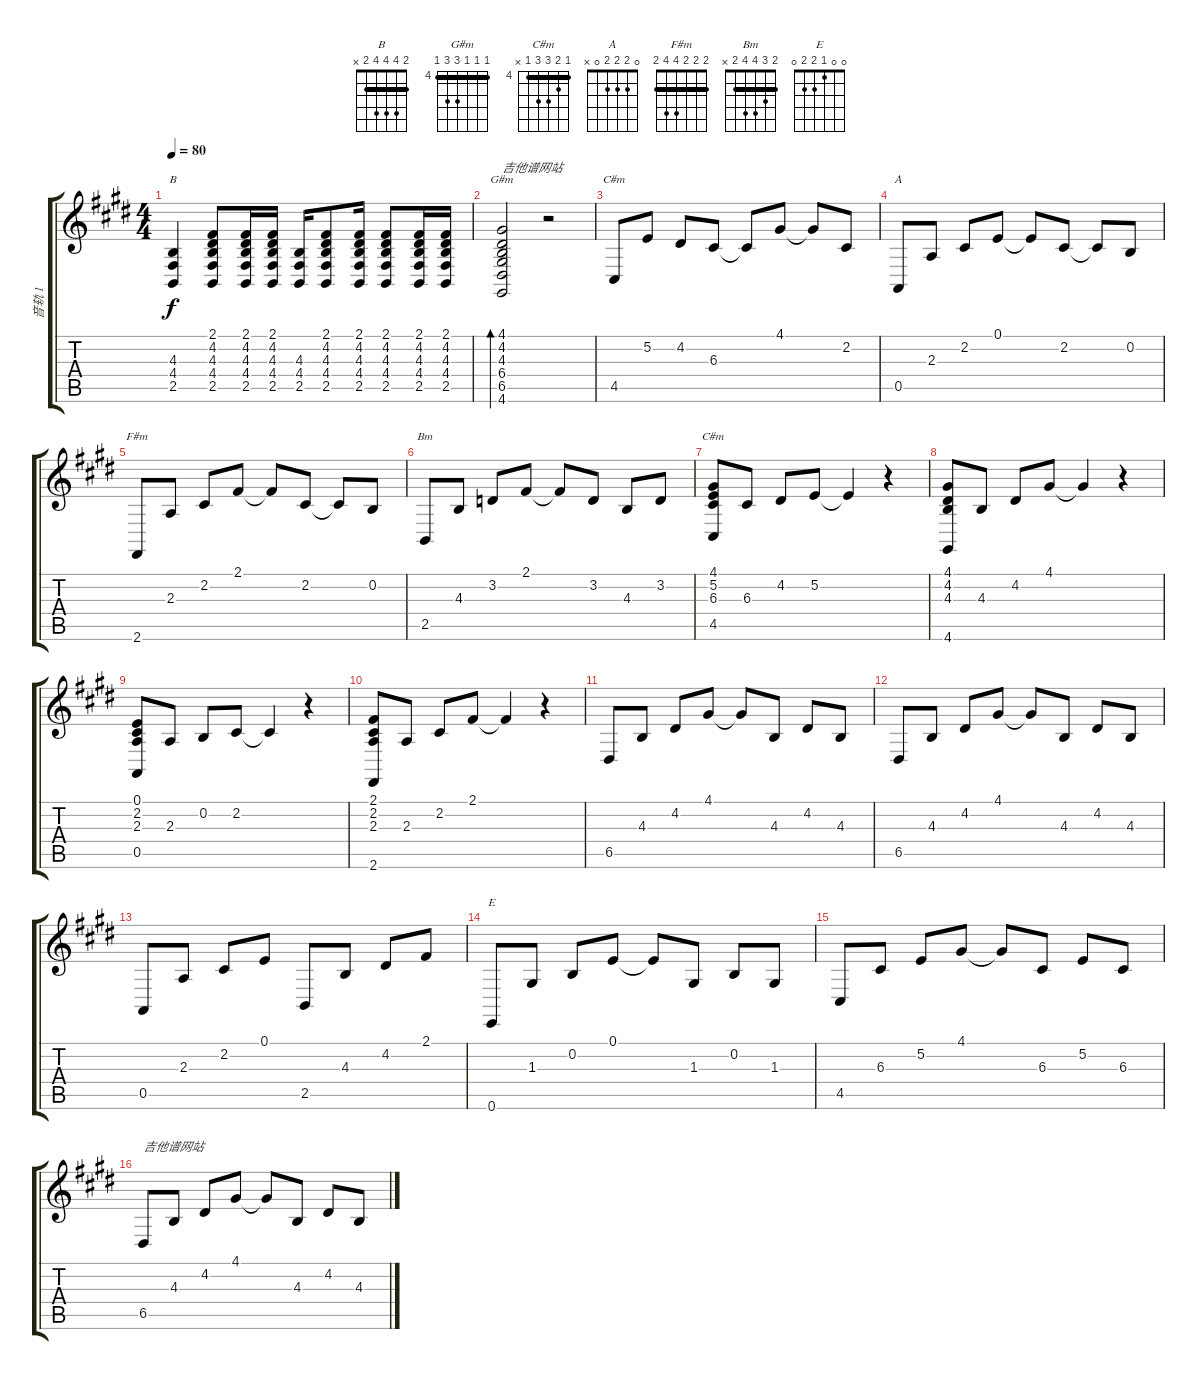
\track ("音轨 1" "音轨 1") {instrument brightacousticpiano}
\staff {score tabs}
\tuning (E4 B3 G3 D3 A2 E2) {hide}
\chord ("B" 2 4 4 4 2 x) {barre 2}
\chord ("G#m" 4 4 4 6 6 4) {firstfret 4 barre 4}
\chord ("C#m" 0 2 1 2 4 x)
\chord ("A" 0 2 2 2 0 x)
\chord ("F#m" 2 2 2 4 4 2) {barre 2}
\chord ("Bm" 2 3 4 4 2 x) {barre 2}
\chord ("C#m" 4 5 6 6 4 x) {firstfret 4 barre 4}
\chord ("E" 0 0 1 2 2 0)
\ts (4 4)
\tempo 80
\clef g2
\ks c#minor
(4.3 4.4 2.5).4{ch "B" dy f} (2.1 4.2 4.3 4.4 2.5).8 (2.1 4.2 4.3 4.4 2.5).16 (2.1 4.2 4.3 4.4 2.5).16 (4.3 4.4 2.5).16 (2.1 4.2 4.3 4.4 2.5).8 (2.1 4.2 4.3 4.4 2.5).16 (2.1 4.2 4.3 4.4 2.5).8 (2.1 4.2 4.3 4.4 2.5).16 (2.1 4.2 4.3 4.4 2.5).16 |
(4.1 4.2 4.3 6.4 6.5 4.6).2{bd 240 ch "G#m" txt "吉他谱网站"} r.2 |
4.5.8{ch "C#m"} 5.2.8 4.2.8 6.3.8 6.3{t}.8 4.1.8 4.1{t}.8 2.2.8 |
0.5.8{ch "A"} 2.3.8 2.2.8 0.1.8 0.1{t}.8 2.2.8 2.2{t}.8 0.2.8 |
2.6.8{ch "F#m"} 2.3.8 2.2.8 2.1.8 2.1{t}.8 2.2.8 2.2{t}.8 0.2.8 |
2.5.8{ch "Bm"} 4.3.8 3.2.8 2.1.8 2.1{t}.8 3.2.8 4.3.8 3.2.8 |
(4.1 5.2 6.3 4.5).8{ch "C#m"} 6.3.8 4.2.8 5.2.8 5.2{t}.4 r.4 |
(4.1 4.2 4.3 4.6).8 4.3.8 4.2.8 4.1.8 4.1{t}.4 r.4 |
(0.1 2.2 2.3 0.5).8 2.3.8 0.2.8 2.2.8 2.2{t}.4 r.4 |
(2.1 2.2 2.3 2.6).8 2.3.8 2.2.8 2.1.8 2.1{t}.4 r.4 |
6.5.8 4.3.8 4.2.8 4.1.8 4.1{t}.8 4.3.8 4.2.8 4.3.8 |
6.5.8 4.3.8 4.2.8 4.1.8 4.1{t}.8 4.3.8 4.2.8 4.3.8 |
0.5.8 2.3.8 2.2.8 0.1.8 2.5.8 4.3.8 4.2.8 2.1.8 |
0.6.8{ch "E"} 1.3.8 0.2.8 0.1.8 0.1{t}.8 1.3.8 0.2.8 1.3.8 |
4.5.8 6.3.8 5.2.8 4.1.8 4.1{t}.8 6.3.8 5.2.8 6.3.8 |
6.5.8{txt "吉他谱网站"} 4.3.8 4.2.8 4.1.8 4.1{t}.8 4.3.8 4.2.8 4.3.8
